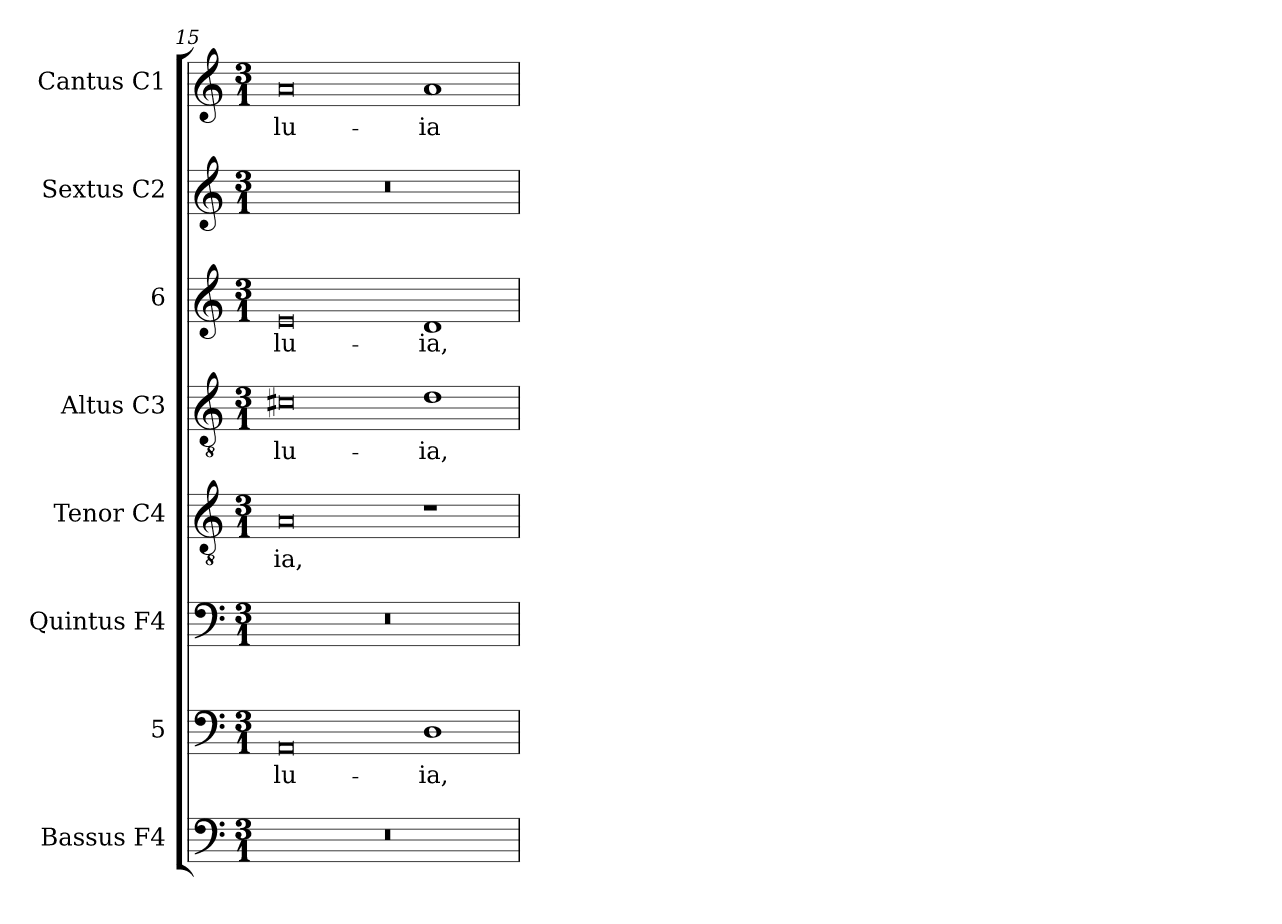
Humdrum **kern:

**kern	**kern	**text	**kern	**kern	**text	**kern	**text	**kern	**text	**kern	**kern	**text
*part8	*part7	*part7	*part6	*part5	*part5	*part4	*part4	*part3	*part3	*part2	*part1	*part1
*staff8	*staff7	*staff7	*staff6	*staff5	*staff5	*staff4	*staff4	*staff3	*staff3	*staff2	*staff1	*staff1
*I"Bassus  F4	*I"5	*	*I"Quintus  F4	*I"Tenor  C4	*	*I"Altus  C3	*	*I"6	*	*I"Sextus  C2	*I"Cantus  C1	*
*I'B	*	*	*	*I'T	*	*I'A	*	*	*	*	*I'C	*
*clefF4	*clefF4	*	*clefF4	*clefGv2	*	*clefGv2	*	*clefG2	*	*clefG2	*clefG2	*
*k[]	*k[]	*	*k[]	*k[]	*	*k[]	*	*k[]	*	*k[]	*k[]	*
*C:	*C:	*	*C:	*C:	*	*C:	*	*C:	*	*C:	*C:	*
*M3/1	*M3/1	*	*M3/1	*M3/1	*	*M3/1	*	*M3/1	*	*M3/1	*M3/1	*
=15	=15	=15	=15	=15	=15	=15	=15	=15	=15	=15	=15	=15
!	!	!LO:LY:b:cj	!	!	!LO:LY:b:cj	!	!LO:LY:b:cj	!	!LO:LY:b:cj	!	!	!LO:LY:b:cj
0.r	0AA	-lu-	0.r	0A	-ia,	0c#X	-lu-	0e	-lu-	0.r	0a	-lu-
!	!	!LO:LY:b:cj	!	!	!	!	!LO:LY:b:cj	!	!LO:LY:b:cj	!	!	!LO:LY:b:cj
.	1D	-ia,	.	1r	.	1d	-ia,	1d	-ia,	.	1a	-ia
=	=	=	=	=	=	=	=	=	=	=	=	=
*-	*-	*-	*-	*-	*-	*-	*-	*-	*-	*-	*-	*-
